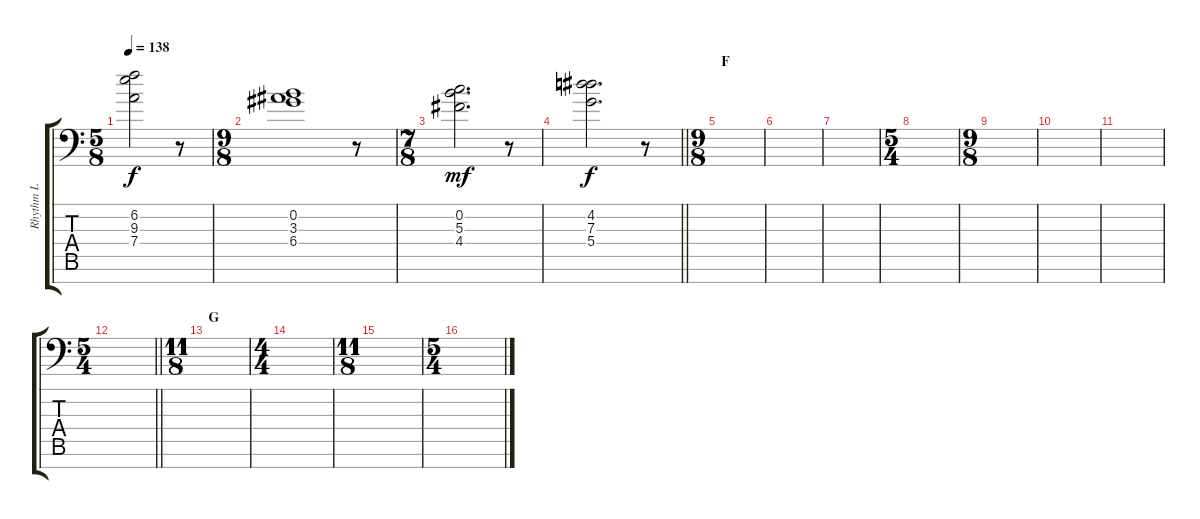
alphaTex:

\track ("Rhythm L" "Rhythm L") {instrument distortionguitar}
\staff {score tabs}
\tuning (E4 B3 G3 D3 A2 E2 A1) {hide}
\ts (5 8)
\tempo 138
\clef f4
\ks c
(6.2 9.3 7.4).2{dy f} r.8 |
\ts (9 8)
(0.2 3.3 6.4).1 r.8 |
\ts (7 8)
(0.2 5.3 4.4).2{d dy mf} r.8 |
\barLineRight lightlight
(4.2 7.3 5.4).2{d dy f} r.8 |
\ts (9 8)
\section ("" "F")
|
|
|
\ts (5 4)
|
\ts (9 8)
|
|
|
\ts (5 4)
\barLineRight lightlight
|
\ts (11 8)
\section ("" "G")
|
\ts (4 4)
|
\ts (11 8)
|
\ts (5 4)
